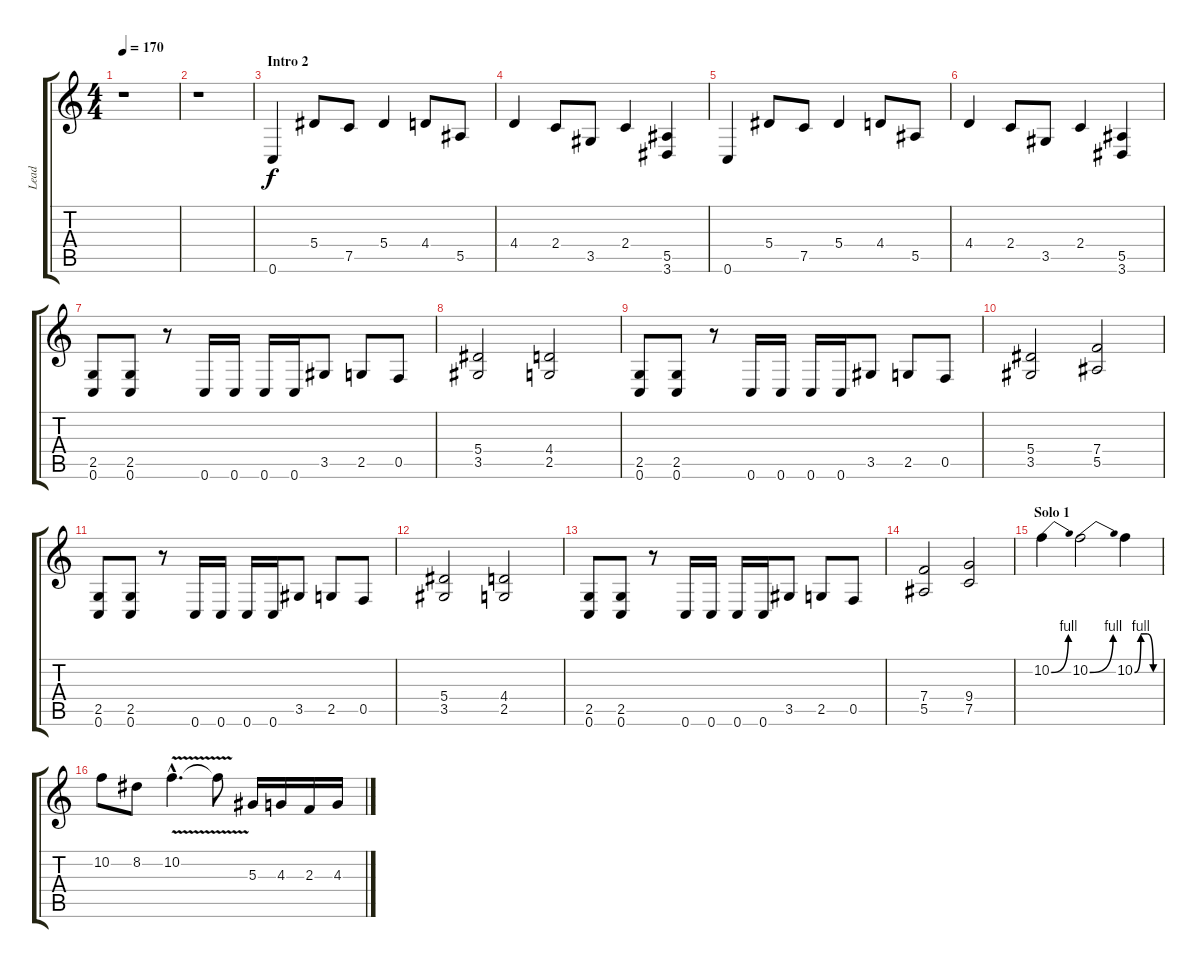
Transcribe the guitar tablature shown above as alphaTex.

\track ("Lead" "Lead") {instrument distortionguitar}
\staff {score tabs}
\tuning (C4 G3 Eb3 Bb2 F2 C2) {hide}
\ts (4 4)
\tempo 170
\clef g2
\ks c
r.1{dy f} |
r.1 |
\section ("" "Intro 2")
0.6.4 5.4.8 7.5.8 5.4.4 4.4.8 5.5.8 |
4.4.4 2.4.8 3.5.8 2.4.4 (5.5 3.6).4 |
0.6.4 5.4.8 7.5.8 5.4.4 4.4.8 5.5.8 |
4.4.4 2.4.8 3.5.8 2.4.4 (5.5 3.6).4 |
(2.5 0.6).8 (2.5 0.6).8 r.8 0.6.16 0.6.16 0.6.16 0.6.16 3.5.8 2.5.8 0.5.8 |
(5.4 3.5).2 (4.4 2.5).2 |
(2.5 0.6).8 (2.5 0.6).8 r.8 0.6.16 0.6.16 0.6.16 0.6.16 3.5.8 2.5.8 0.5.8 |
(5.4 3.5).2 (7.4 5.5).2 |
(2.5 0.6).8 (2.5 0.6).8 r.8 0.6.16 0.6.16 0.6.16 0.6.16 3.5.8 2.5.8 0.5.8 |
(5.4 3.5).2 (4.4 2.5).2 |
(2.5 0.6).8 (2.5 0.6).8 r.8 0.6.16 0.6.16 0.6.16 0.6.16 3.5.8 2.5.8 0.5.8 |
(7.4 5.5).2 (9.4 7.5).2 |
\section ("" "Solo 1")
10.2{be (bend 0 0 60 4)}.4 10.2{be (bend 0 0 60 4)}.2 10.2{be (custom 0 0 15 4 30 4 45 0 60 0)}.4 |
10.2.8 8.2.8 10.2{v hac}.4{d} 10.2{t}.8 5.3.16 4.3.16 2.3.16 4.3.16
